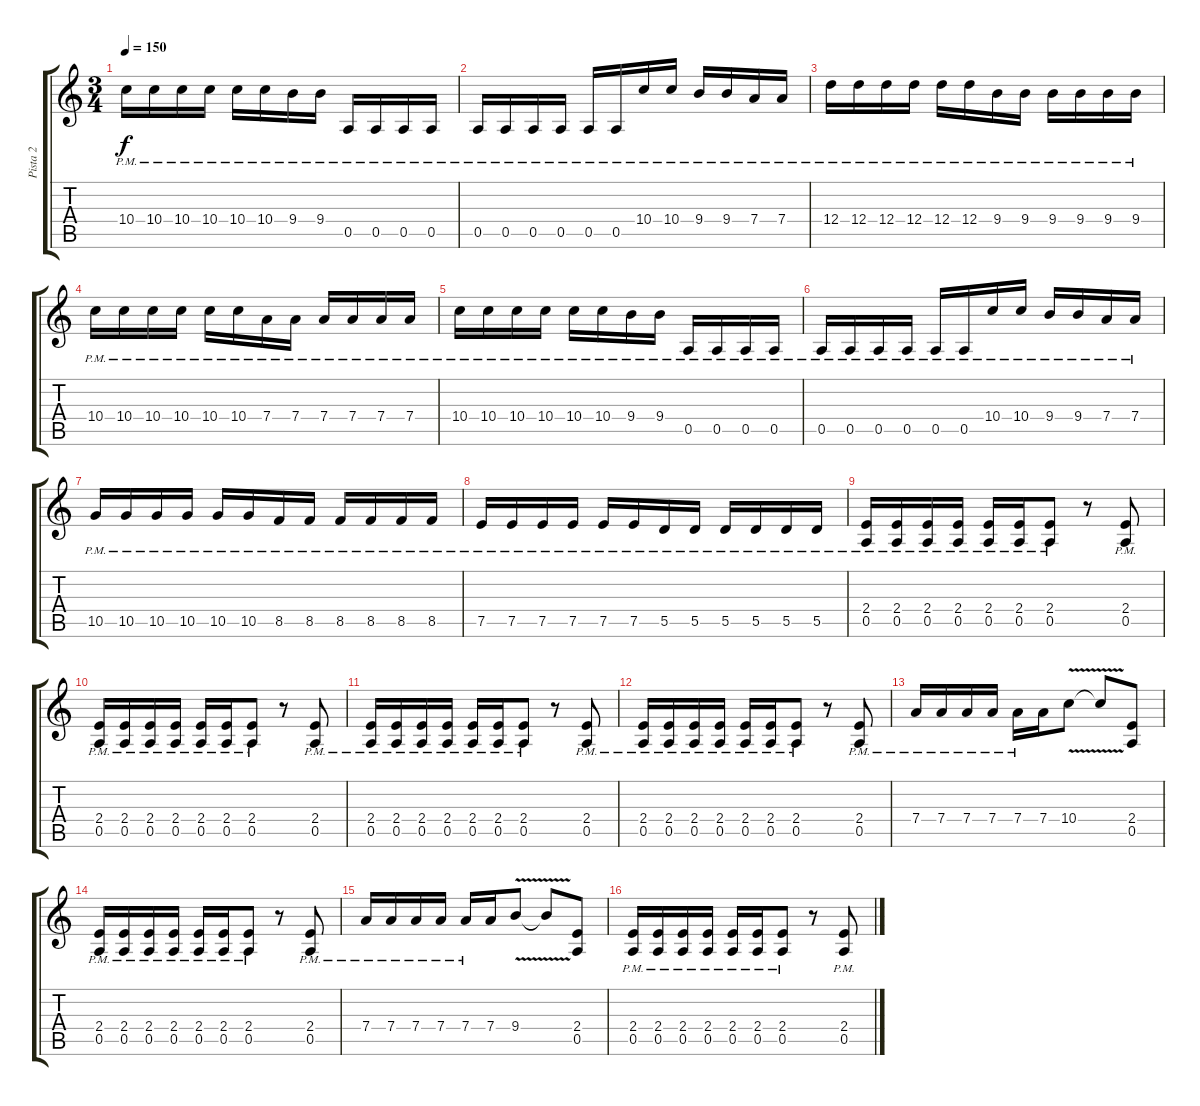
\track ("Pista 2" "Pista 2") {instrument distortionguitar}
\staff {score tabs}
\tuning (E4 B3 G3 D3 A2 E2) {hide}
\ts (3 4)
\tempo 150
\clef g2
\ks c
10.4{pm}.16{dy f} 10.4{pm}.16 10.4{pm}.16 10.4{pm}.16 10.4{pm}.16 10.4{pm}.16 9.4{pm}.16 9.4{pm}.16 0.5{pm}.16 0.5{pm}.16 0.5{pm}.16 0.5{pm}.16 |
0.5{pm}.16 0.5{pm}.16 0.5{pm}.16 0.5{pm}.16 0.5{pm}.16 0.5{pm}.16 10.4{pm}.16 10.4{pm}.16 9.4{pm}.16 9.4{pm}.16 7.4{pm}.16 7.4{pm}.16 |
12.4{pm}.16 12.4{pm}.16 12.4{pm}.16 12.4{pm}.16 12.4{pm}.16 12.4{pm}.16 9.4{pm}.16 9.4{pm}.16 9.4{pm}.16 9.4{pm}.16 9.4{pm}.16 9.4{pm}.16 |
10.4{pm}.16 10.4{pm}.16 10.4{pm}.16 10.4{pm}.16 10.4{pm}.16 10.4{pm}.16 7.4{pm}.16 7.4{pm}.16 7.4{pm}.16 7.4{pm}.16 7.4{pm}.16 7.4{pm}.16 |
10.4{pm}.16 10.4{pm}.16 10.4{pm}.16 10.4{pm}.16 10.4{pm}.16 10.4{pm}.16 9.4{pm}.16 9.4{pm}.16 0.5{pm}.16 0.5{pm}.16 0.5{pm}.16 0.5{pm}.16 |
0.5{pm}.16 0.5{pm}.16 0.5{pm}.16 0.5{pm}.16 0.5{pm}.16 0.5{pm}.16 10.4{pm}.16 10.4{pm}.16 9.4{pm}.16 9.4{pm}.16 7.4{pm}.16 7.4{pm}.16 |
10.5{pm}.16 10.5{pm}.16 10.5{pm}.16 10.5{pm}.16 10.5{pm}.16 10.5{pm}.16 8.5{pm}.16 8.5{pm}.16 8.5{pm}.16 8.5{pm}.16 8.5{pm}.16 8.5{pm}.16 |
7.5{pm}.16 7.5{pm}.16 7.5{pm}.16 7.5{pm}.16 7.5{pm}.16 7.5{pm}.16 5.5{pm}.16 5.5{pm}.16 5.5{pm}.16 5.5{pm}.16 5.5{pm}.16 5.5{pm}.16 |
(2.4{pm} 0.5{pm}).16 (2.4{pm} 0.5{pm}).16 (2.4{pm} 0.5{pm}).16 (2.4{pm} 0.5{pm}).16 (2.4{pm} 0.5{pm}).16 (2.4{pm} 0.5{pm}).16 (2.4{pm} 0.5{pm}).8 r.8 (2.4{pm} 0.5{pm}).8 |
(2.4{pm} 0.5{pm}).16 (2.4{pm} 0.5{pm}).16 (2.4{pm} 0.5{pm}).16 (2.4{pm} 0.5{pm}).16 (2.4{pm} 0.5{pm}).16 (2.4{pm} 0.5{pm}).16 (2.4{pm} 0.5{pm}).8 r.8 (2.4{pm} 0.5{pm}).8 |
(2.4{pm} 0.5{pm}).16 (2.4{pm} 0.5{pm}).16 (2.4{pm} 0.5{pm}).16 (2.4{pm} 0.5{pm}).16 (2.4{pm} 0.5{pm}).16 (2.4{pm} 0.5{pm}).16 (2.4{pm} 0.5{pm}).8 r.8 (2.4{pm} 0.5{pm}).8 |
(2.4{pm} 0.5{pm}).16 (2.4{pm} 0.5{pm}).16 (2.4{pm} 0.5{pm}).16 (2.4{pm} 0.5{pm}).16 (2.4{pm} 0.5{pm}).16 (2.4{pm} 0.5{pm}).16 (2.4{pm} 0.5{pm}).8 r.8 (2.4{pm} 0.5{pm}).8 |
7.4{pm}.16 7.4{pm}.16 7.4{pm}.16 7.4{pm}.16 7.4{pm}.16 7.4.16 10.4{v}.8 10.4{t}.8 (2.4 0.5).8 |
(2.4{pm} 0.5{pm}).16 (2.4{pm} 0.5{pm}).16 (2.4{pm} 0.5{pm}).16 (2.4{pm} 0.5{pm}).16 (2.4{pm} 0.5{pm}).16 (2.4{pm} 0.5{pm}).16 (2.4{pm} 0.5{pm}).8 r.8 (2.4{pm} 0.5{pm}).8 |
7.4{pm}.16 7.4{pm}.16 7.4{pm}.16 7.4{pm}.16 7.4{pm}.16 7.4.16 9.4{v}.8 9.4{t}.8 (2.4 0.5).8 |
(2.4{pm} 0.5{pm}).16 (2.4{pm} 0.5{pm}).16 (2.4{pm} 0.5{pm}).16 (2.4{pm} 0.5{pm}).16 (2.4{pm} 0.5{pm}).16 (2.4{pm} 0.5{pm}).16 (2.4{pm} 0.5{pm}).8 r.8 (2.4{pm} 0.5{pm}).8
